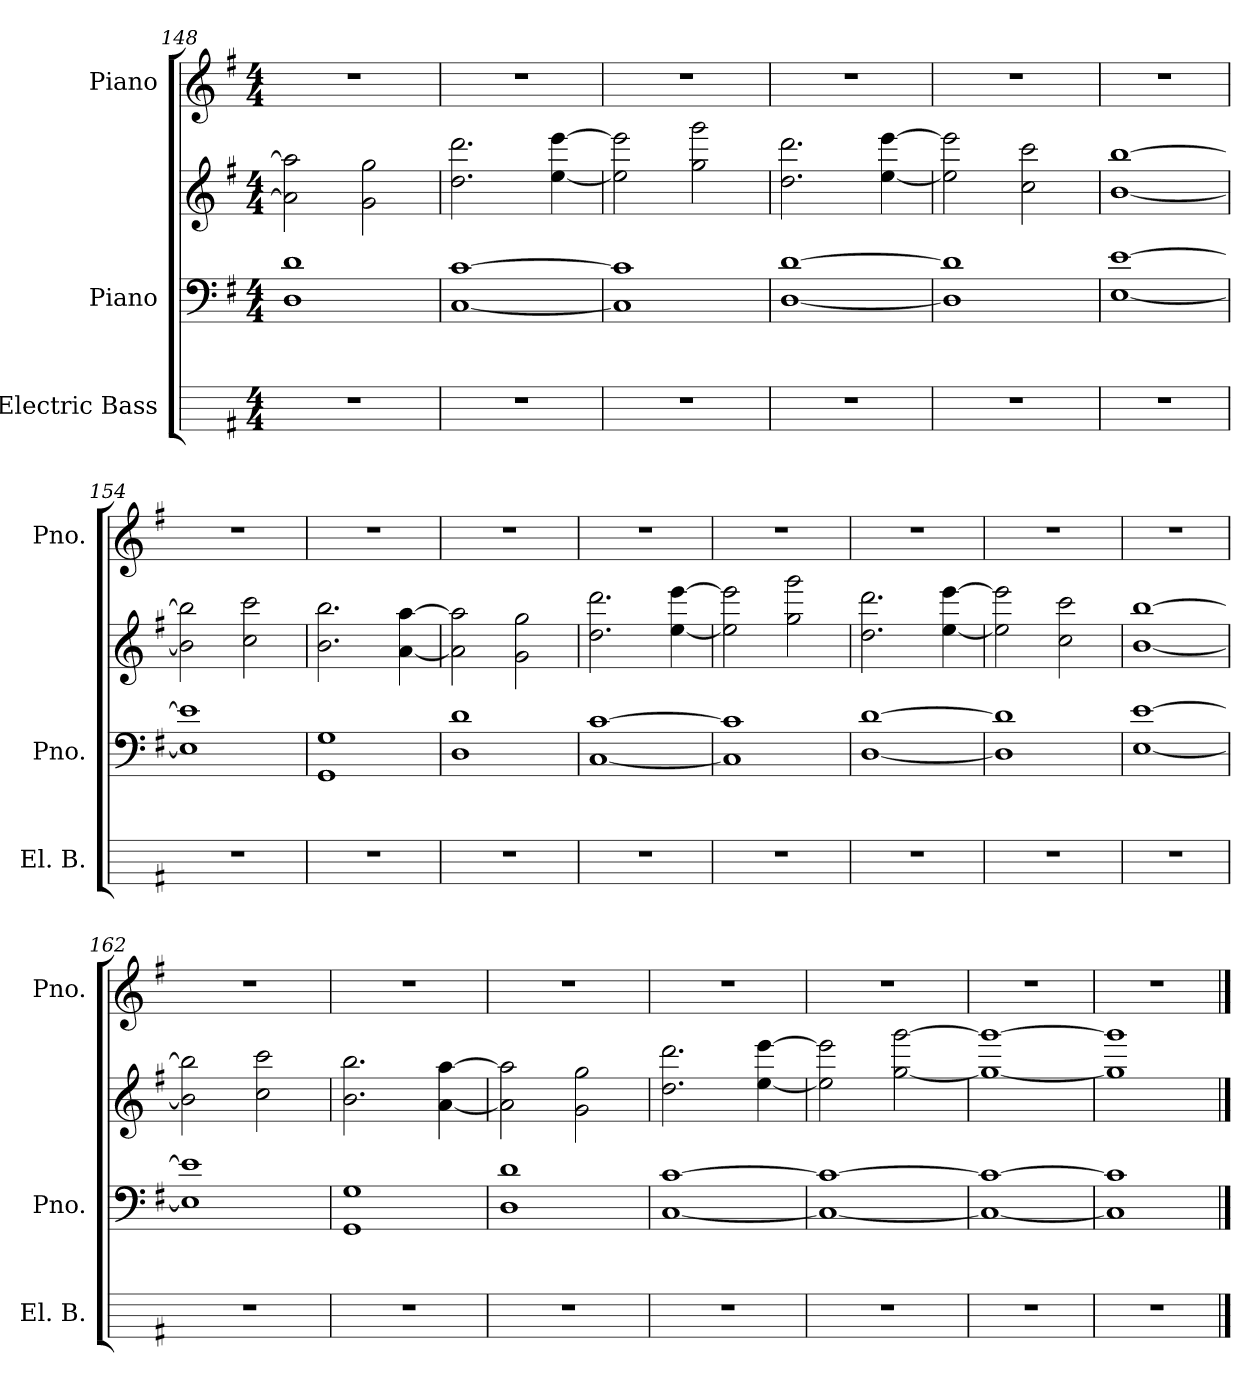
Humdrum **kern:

**kern	**kern	**kern	**kern
*part3	*part2	*part2	*part1
*staff4	*staff3	*staff2	*staff1
*I"Electric Bass	*I"Piano	*	*I"Piano
*I'El. B.	*I'Pno.	*	*I'Pno.
*	*clefF4	*clefG2	*clefG2
*ITrd7c12	*	*	*
*k[f#]	*k[f#]	*k[f#]	*k[f#]
*M4/4	*M4/4	*M4/4	*M4/4
=148	=148	=148	=148
1r	1D 1d	2a\] 2aa\]	1r
.	.	2g\ 2gg\	.
=149	=149	=149	=149
1r	[1C [1c	2.dd\ 2.ddd\	1r
.	.	[4ee\ [4eee\	.
=150	=150	=150	=150
1r	1C] 1c]	2ee\] 2eee\]	1r
.	.	2gg\ 2ggg\	.
=151	=151	=151	=151
1r	[1D [1d	2.dd\ 2.ddd\	1r
.	.	[4ee\ [4eee\	.
=152	=152	=152	=152
1r	1D] 1d]	2ee\] 2eee\]	1r
.	.	2cc\ 2ccc\	.
=153	=153	=153	=153
1r	[1E [1e	[1b [1bb	1r
=154	=154	=154	=154
1r	1E] 1e]	2b\] 2bb\]	1r
.	.	2cc\ 2ccc\	.
=155	=155	=155	=155
1r	1GG 1G	2.b\ 2.bb\	1r
.	.	[4a\ [4aa\	.
=156	=156	=156	=156
1r	1D 1d	2a\] 2aa\]	1r
.	.	2g\ 2gg\	.
=157	=157	=157	=157
1r	[1C [1c	2.dd\ 2.ddd\	1r
.	.	[4ee\ [4eee\	.
=158	=158	=158	=158
1r	1C] 1c]	2ee\] 2eee\]	1r
.	.	2gg\ 2ggg\	.
=159	=159	=159	=159
1r	[1D [1d	2.dd\ 2.ddd\	1r
.	.	[4ee\ [4eee\	.
!!LO:LB:g=z
=160	=160	=160	=160
1r	1D] 1d]	2ee\] 2eee\]	1r
.	.	2cc\ 2ccc\	.
=161	=161	=161	=161
1r	[1E [1e	[1b [1bb	1r
=162	=162	=162	=162
1r	1E] 1e]	2b\] 2bb\]	1r
.	.	2cc\ 2ccc\	.
=163	=163	=163	=163
1r	1GG 1G	2.b\ 2.bb\	1r
.	.	[4a\ [4aa\	.
=164	=164	=164	=164
1r	1D 1d	2a\] 2aa\]	1r
.	.	2g\ 2gg\	.
=165	=165	=165	=165
1r	[1C [1c	2.dd\ 2.ddd\	1r
.	.	[4ee\ [4eee\	.
=166	=166	=166	=166
1r	1C_ 1c_	2ee\] 2eee\]	1r
.	.	[2gg\ [2ggg\	.
=167	=167	=167	=167
1r	1C_ 1c_	1gg_ 1ggg_	1r
=168	=168	=168	=168
1r	1C] 1c]	1gg] 1ggg]	1r
==	==	==	==
*-	*-	*-	*-
